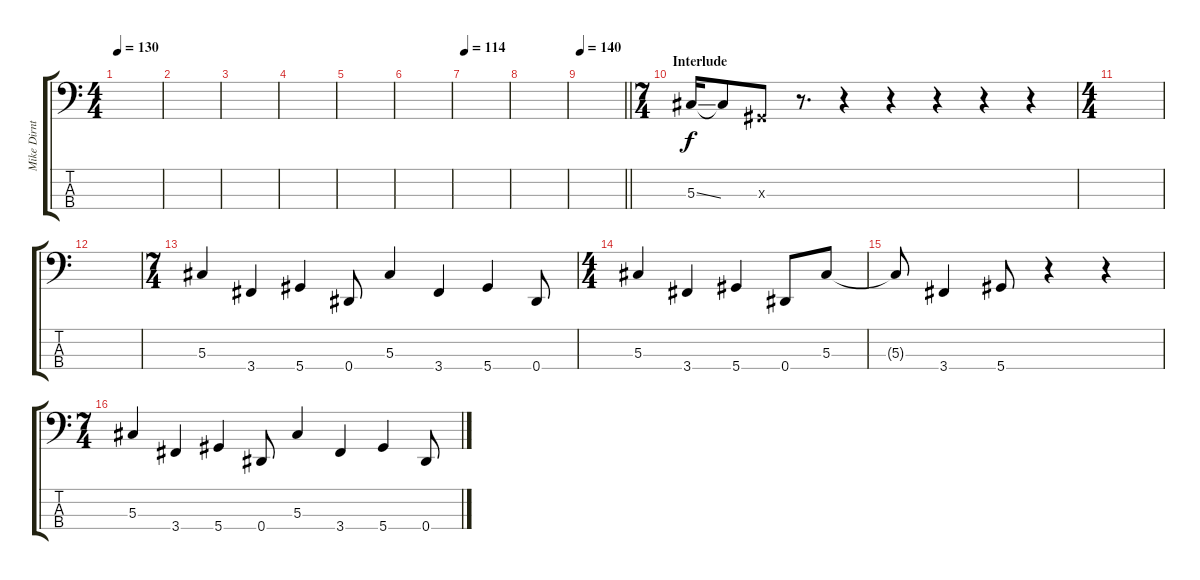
\track ("Mike Dirnt - Bass" "Mike Dirnt") {instrument electricbasspick}
\staff {score tabs}
\tuning (Gb2 Db2 Ab1 Eb1) {hide}
\ts (4 4)
\tempo 130
\clef f4
\ks c
|
|
|
|
|
|
\tempo 114
|
|
\tempo 140
\barLineRight lightlight
|
\ts (7 4)
\section ("" "Interlude")
5.3{ss}.16 5.3{t}.8 0.3{x}.8 r.8{d} r.4 r.4 r.4 r.4 r.4 |
\ts (4 4)
|
|
\ts (7 4)
5.3.4 3.4.4 5.4.4 0.4.8 5.3.4 3.4.4 5.4.4 0.4.8 |
\ts (4 4)
5.3.4 3.4.4 5.4.4 0.4.8 5.3.8 |
5.3{t}.8 3.4.4 5.4.8 r.4 r.4 |
\ts (7 4)
5.3.4 3.4.4 5.4.4 0.4.8 5.3.4 3.4.4 5.4.4 0.4.8
